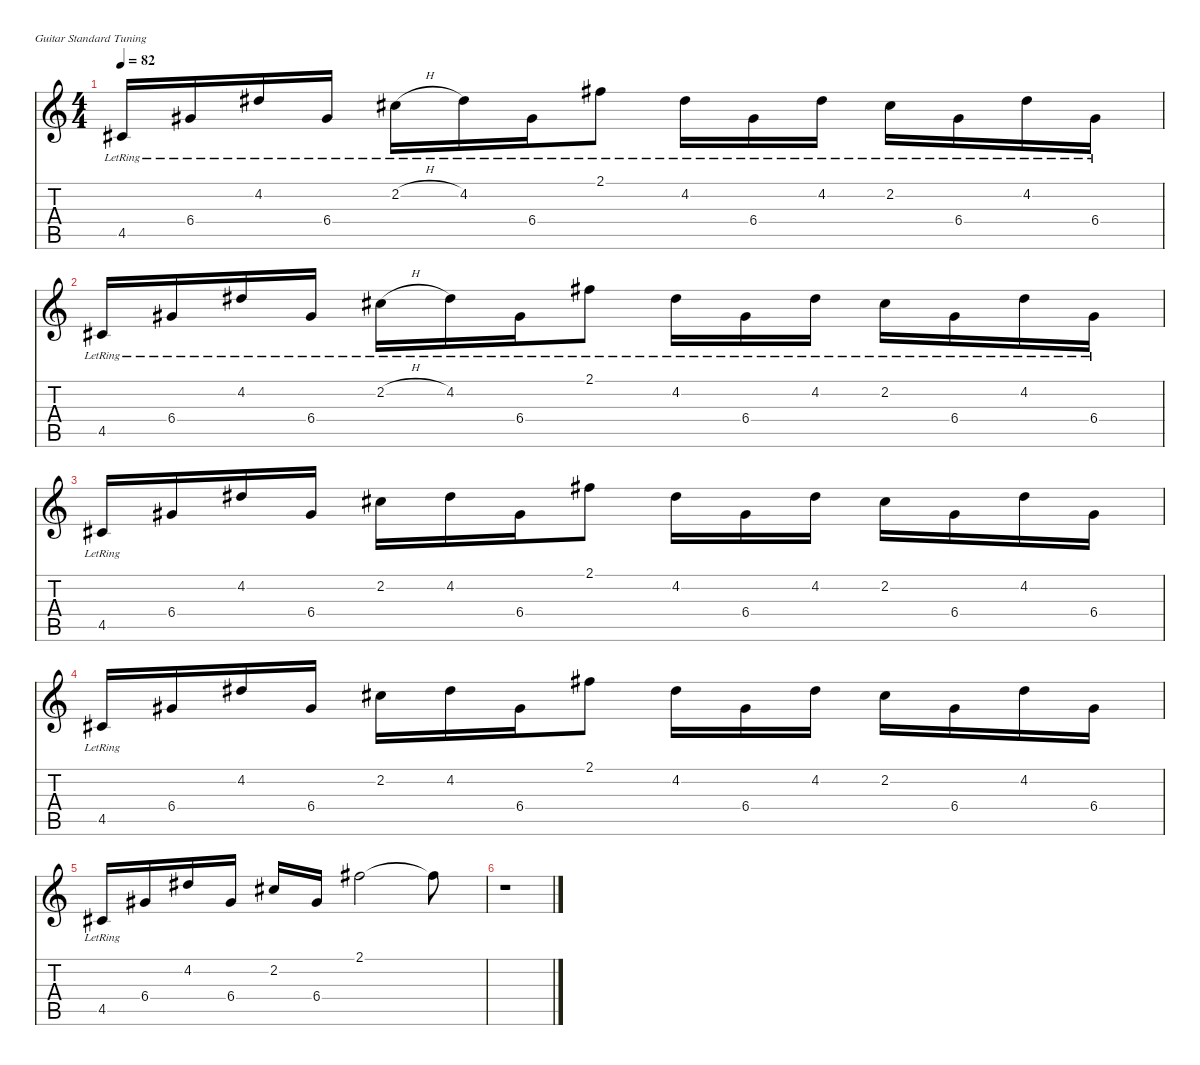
\defaultSystemsLayout 4
\hideDynamics
\bracketExtendMode nobrackets
\singleTrackTrackNamePolicy hidden
\multiTrackTrackNamePolicy hidden
\firstSystemTrackNameMode fullname
\firstSystemTrackNameOrientation horizontal
\otherSystemsTrackNameOrientation horizontal
\track ("Guitar 2" "el.guit.") {instrument electricguitarclean}
\staff {score tabs}
\tuning (E4 B3 G3 D3 A2 E2)
\ts (4 4)
\tempo 82
\clef g2
\ks c
4.5{lr acc #}.16{dy f beam Up} 6.4{lr acc #}.16{beam Up} 4.2{lr acc #}.16{beam Up} 6.4{lr acc #}.16{beam Up} 2.2{h lr acc #}.16{beam Down} 4.2{lr acc #}.16{beam Down} 6.4{lr acc #}.16{beam Down} 2.1{lr acc #}.8{beam Down} 4.2{lr acc #}.16{beam Down} 6.4{lr acc #}.16{beam Down} 4.2{lr acc #}.16{beam Down} 2.2{lr acc #}.16{beam Down} 6.4{lr acc #}.16{beam Down} 4.2{lr acc #}.16{beam Down} 6.4{lr acc #}.16{beam Down} |
4.5{lr acc #}.16{beam Up} 6.4{lr acc #}.16{beam Up} 4.2{lr acc #}.16{beam Up} 6.4{lr acc #}.16{beam Up} 2.2{h lr acc #}.16{beam Down} 4.2{lr acc #}.16{beam Down} 6.4{lr acc #}.16{beam Down} 2.1{lr acc #}.8{beam Down} 4.2{lr acc #}.16{beam Down} 6.4{lr acc #}.16{beam Down} 4.2{lr acc #}.16{beam Down} 2.2{lr acc #}.16{beam Down} 6.4{lr acc #}.16{beam Down} 4.2{lr acc #}.16{beam Down} 6.4{lr acc #}.16{beam Down} |
4.5{lr acc #}.16{beam Up} 6.4{acc #}.16{beam Up} 4.2{acc #}.16{beam Up} 6.4{acc #}.16{beam Up} 2.2{acc #}.16{beam Down} 4.2{acc #}.16{beam Down} 6.4{acc #}.16{beam Down} 2.1{acc #}.8{beam Down} 4.2{acc #}.16{beam Down} 6.4{acc #}.16{beam Down} 4.2{acc #}.16{beam Down} 2.2{acc #}.16{beam Down} 6.4{acc #}.16{beam Down} 4.2{acc #}.16{beam Down} 6.4{acc #}.16{beam Down} |
4.5{lr acc #}.16{beam Up} 6.4{acc #}.16{beam Up} 4.2{acc #}.16{beam Up} 6.4{acc #}.16{beam Up} 2.2{acc #}.16{beam Down} 4.2{acc #}.16{beam Down} 6.4{acc #}.16{beam Down} 2.1{acc #}.8{beam Down} 4.2{acc #}.16{beam Down} 6.4{acc #}.16{beam Down} 4.2{acc #}.16{beam Down} 2.2{acc #}.16{beam Down} 6.4{acc #}.16{beam Down} 4.2{acc #}.16{beam Down} 6.4{acc #}.16{beam Down} |
4.5{lr acc #}.16{beam Up} 6.4{acc #}.16{beam Up} 4.2{acc #}.16{beam Up} 6.4{acc #}.16{beam Up} 2.2{acc #}.16{beam Up} 6.4{acc #}.16{beam Up} 2.1{acc #}.2{beam Down} 2.1{t acc #}.8{beam Down} |
r.1{beam Down}
